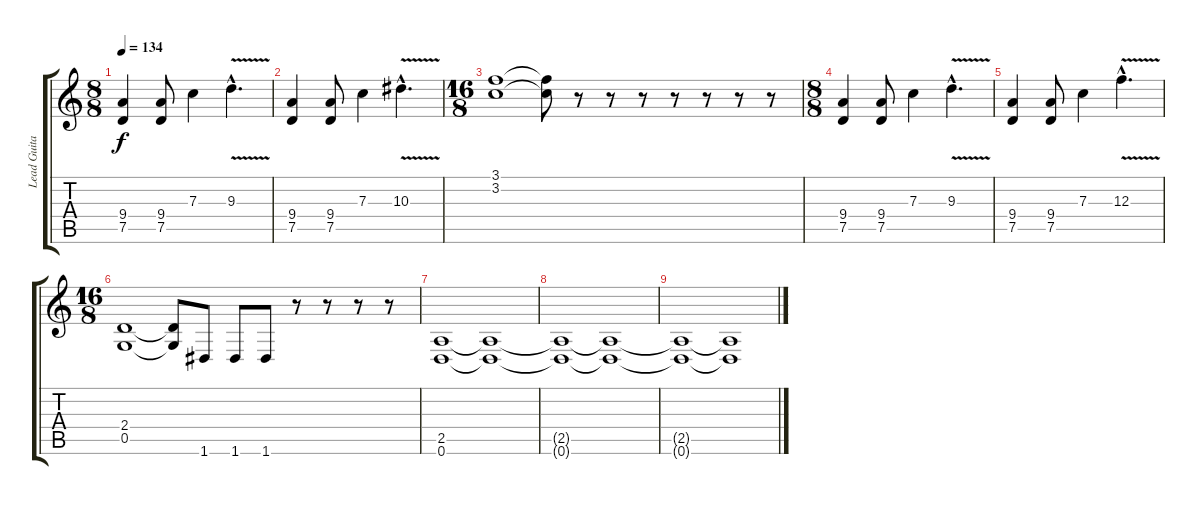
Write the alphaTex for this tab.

\track ("Lead Guitar (Demir)" "Lead Guita") {instrument overdrivenguitar}
\staff {score tabs}
\tuning (D4 A3 F3 C3 G2 D2) {hide}
\ts (8 8)
\tempo 134
\clef g2
\ks c
(9.4 7.5).4{dy f} (9.4 7.5).8 7.3.4 9.3{v hac}.4{d} |
(9.4 7.5).4 (9.4 7.5).8 7.3.4 10.3{v hac}.4{d} |
\ts (16 8)
(3.1 3.2).1{volume 16} (3.1{t} 3.2{t}).8 r.8 r.8 r.8 r.8 r.8 r.8 r.8 |
\ts (8 8)
(9.4 7.5).4{volume 12} (9.4 7.5).8 7.3.4 9.3{v hac}.4{d} |
(9.4 7.5).4 (9.4 7.5).8 7.3.4 12.3{v hac}.4{d} |
\ts (16 8)
(2.4 0.5).1 (2.4{t} 0.5{t}).8 1.6.8 1.6.8 1.6.8 r.8 r.8 r.8 r.8 |
(2.5 0.6).1 (2.5{t} 0.6{t}).1 |
(2.5{t} 0.6{t}).1 (2.5{t} 0.6{t}).1 |
(2.5{t} 0.6{t}).1 (2.5{t} 0.6{t}).1
